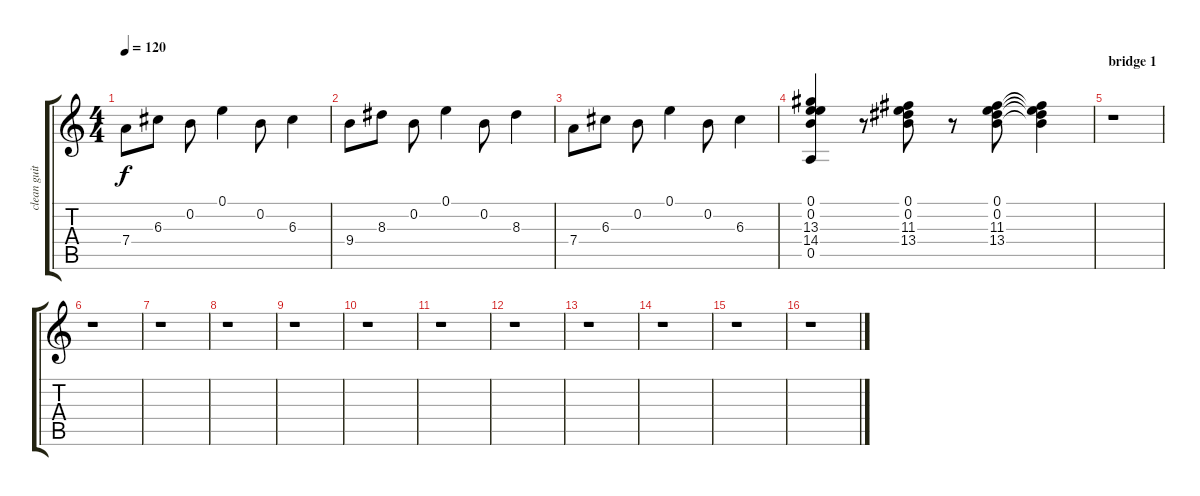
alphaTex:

\track ("clean guitar" "clean guit") {instrument electricguitarclean}
\staff {score tabs}
\tuning (E4 B3 G3 D3 A2 E2) {hide}
\ts (4 4)
\tempo 120
\clef g2
\ks c
7.4.8{dy f} 6.3.8 0.2.8 0.1.4 0.2.8 6.3.4 |
9.4.8 8.3.8 0.2.8 0.1.4 0.2.8 8.3.4 |
7.4.8 6.3.8 0.2.8 0.1.4 0.2.8 6.3.4 |
(0.1 0.2 13.3 14.4 0.5).4 r.8 (0.1 0.2 11.3 13.4).8 r.8 (0.1 0.2 11.3 13.4).8 (0.1{t} 0.2{t} 11.3{t} 13.4{t}).4 |
\section ("" "bridge 1")
r.1 |
r.1 |
r.1 |
r.1 |
r.1 |
r.1 |
r.1 |
r.1 |
r.1 |
r.1 |
r.1 |
r.1
